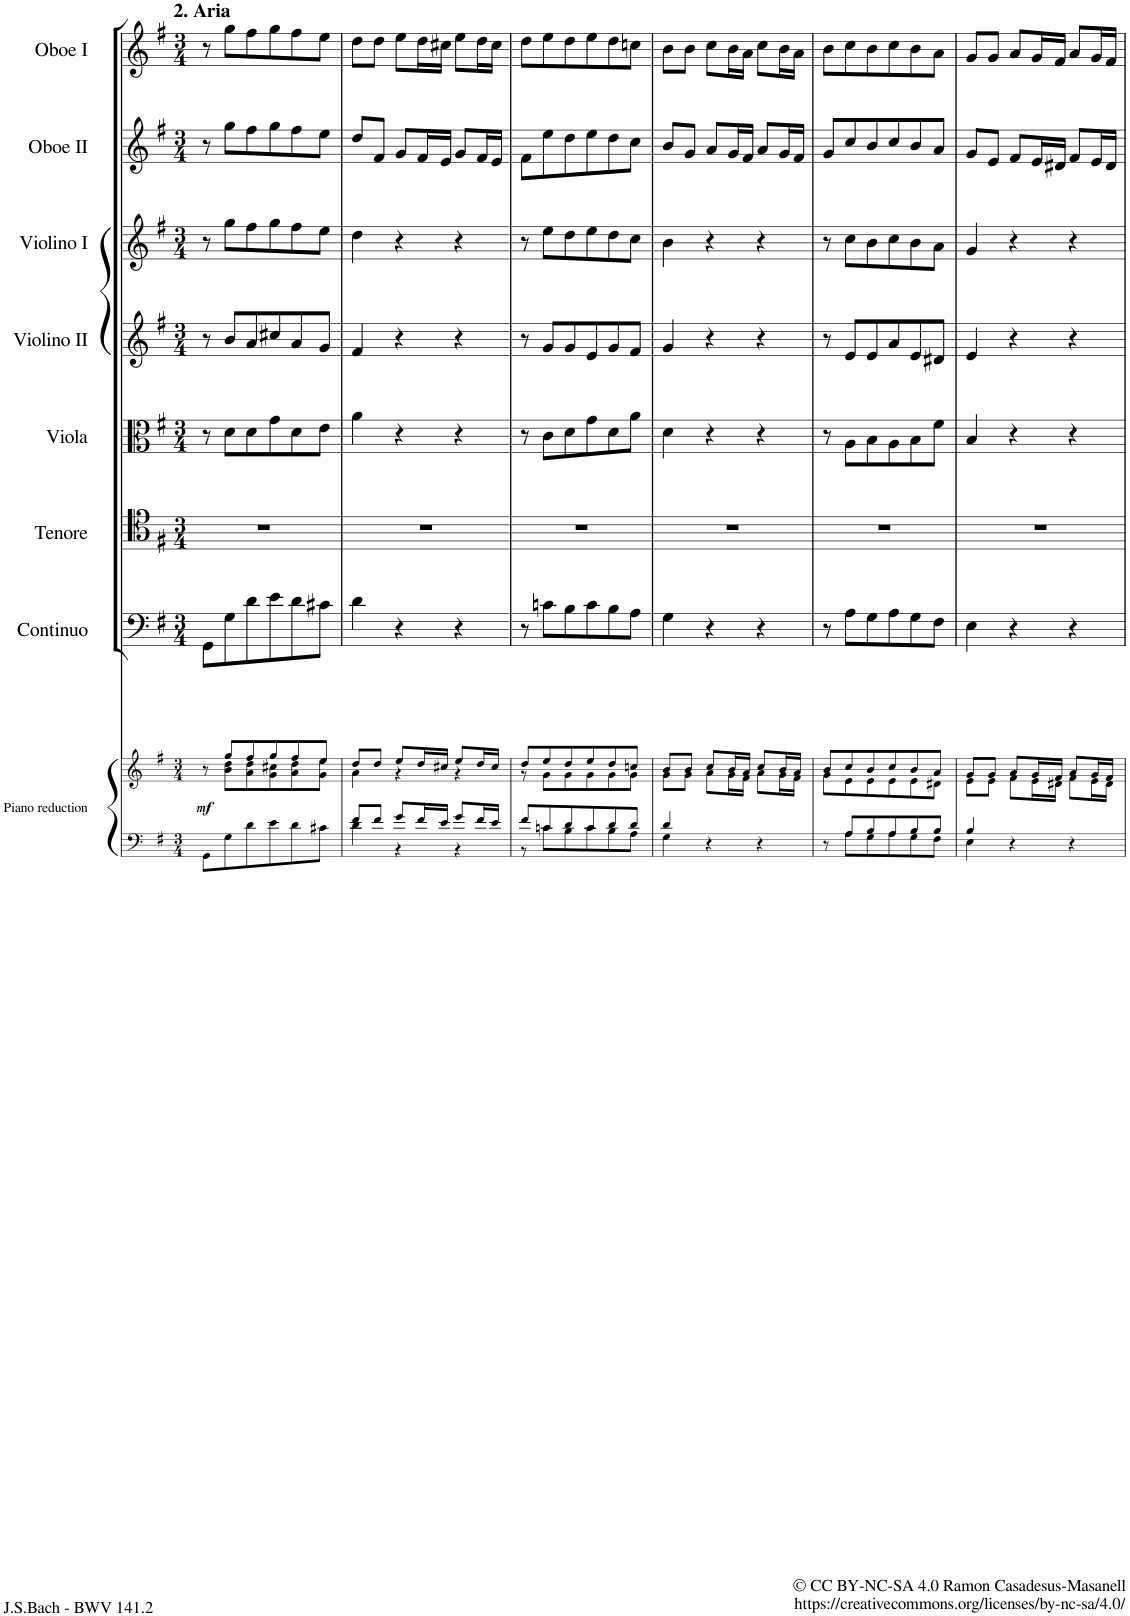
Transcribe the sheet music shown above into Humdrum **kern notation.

**kern	**kern	**dynam	**kern	**kern	**kern	**kern	**kern	**kern	**kern
*part8	*part8	*part8	*part7	*part6	*part5	*part4	*part3	*part2	*part1
*staff9	*staff8	*staff8/9	*staff7	*staff6	*staff5	*staff4	*staff3	*staff2	*staff1
*I"Piano reduction	*	*	*I"Continuo	*I"Tenore	*I"Viola	*I"Violino II	*I"Violino I	*I"Oboe II	*I"Oboe I
*I'Pno	*	*	*	*	*	*	*	*I'Ob	*I'Ob
*stria5	*stria5	*	*	*	*	*	*	*	*
*clefF4	*clefG2	*	*clefF4	*clefC4	*clefC3	*clefG2	*clefG2	*clefG2	*clefG2
*k[f#]	*k[f#]	*	*k[f#]	*k[f#]	*k[f#]	*k[f#]	*k[f#]	*k[f#]	*k[f#]
*M3/4	*M3/4	*	*M3/4	*M3/4	*M3/4	*M3/4	*M3/4	*M3/4	*M3/4
=1	=1	=1	=1	=1	=1	=1	=1	=1	=1
*	*^	*	*	*	*	*	*	*	*
!	!	!	!	!	!	!	!	!	!	!LO:TX:a:B:t=2. Aria
!	!	!	!LO:DY:b	!	!	!	!	!	!	!
8GG\L	8r	8ryy	mf	8GG\L	2.r	8r	8r	8r	8r	8r
8G\	8gg/L	8b\ 8dd\L	.	8G\	.	8d\L	8b/L	8gg\L	8gg\L	8gg\L
8d\	8ff#/	8a\ 8dd\	.	8d\	.	8d\	8a/	8ff#\	8ff#\	8ff#\
8e\	8gg/	8g\ 8cc#X\	.	8e\	.	8g\	8cc#X/	8gg\	8gg\	8gg\
8d\	8ff#/	8a\ 8dd\	.	8d\	.	8d\	8a/	8ff#\	8ff#\	8ff#\
8c#X\J	8ee/J	8g\ 8ee\J	.	8c#X\J	.	8e\J	8g/J	8ee\J	8ee\J	8ee\J
=2	=2	=2	=2	=2	=2	=2	=2	=2	=2	=2
*^	*	*	*	*	*	*	*	*	*	*
8f#/L	4d\	8dd/L	4a\	.	4d\	2.r	4a\	4f#/	4dd\	8dd/L	8dd\L
8f#/J	.	8dd/J	.	.	.	.	.	.	.	8f#/J	8dd\J
8g/L	4r	8ee/L	4r	.	4r	.	4r	4r	4r	8g/L	8ee\L
16f#/L	.	16dd/L	.	.	.	.	.	.	.	16f#/L	16dd\L
16e/JJ	.	16cc#X/JJ	.	.	.	.	.	.	.	16e/JJ	16cc#X\JJ
8g/L	4r	8ee/L	4r	.	4r	.	4r	4r	4r	8g/L	8ee\L
16f#/L	.	16dd/L	.	.	.	.	.	.	.	16f#/L	16dd\L
16e/JJ	.	16cc#/JJ	.	.	.	.	.	.	.	16e/JJ	16cc#\JJ
=3	=3	=3	=3	=3	=3	=3	=3	=3	=3	=3	=3
8f#/L	8r	8dd/L	8r	.	8r	2.r	8r	8r	8r	8f#\L	8dd\L
8c/	8cn\L	8ee/	8g\L	.	8cn\L	.	8c\L	8g/L	8ee\L	8ee\	8ee\
8d/	8B\	8dd/	8g\	.	8B\	.	8d\	8g/	8dd\	8dd\	8dd\
8c/	8c\	8ee/	8g\	.	8c\	.	8g\	8e/	8ee\	8ee\	8ee\
8d/	8B\	8dd/	8g\	.	8B\	.	8d\	8g/	8dd\	8dd\	8dd\
8d/J	8A\J	8ccn/J	8g\J	.	8A\J	.	8a\J	8f#/J	8cc\J	8cc\J	8ccn\J
=4	=4	=4	=4	=4	=4	=4	=4	=4	=4	=4	=4
4d/	4G\	8b/L	8g\L	.	4G\	2.r	4d\	4g/	4b\	8b/L	8b\L
.	.	8b/J	8g\J	.	.	.	.	.	.	8g/J	8b\J
4r	4ryy	8cc/L	8a\L	.	4r	.	4r	4r	4r	8a/L	8cc\L
.	.	16b/L	16g\L	.	.	.	.	.	.	16g/L	16b\L
.	.	16a/JJ	16f#\JJ	.	.	.	.	.	.	16f#/JJ	16a\JJ
4r	4ryy	8cc/L	8a\L	.	4r	.	4r	4r	4r	8a/L	8cc\L
.	.	16b/L	16g\L	.	.	.	.	.	.	16g/L	16b\L
.	.	16a/JJ	16f#\JJ	.	.	.	.	.	.	16f#/JJ	16a\JJ
=5	=5	=5	=5	=5	=5	=5	=5	=5	=5	=5	=5
8r	8ryy	8b/L	8g\L	.	8r	2.r	8r	8r	8r	8g/L	8b\L
8A/L	8A\L	8cc/	8e\	.	8A\L	.	8A\L	8e/L	8cc\L	8cc/	8cc\
8B/	8G\	8b/	8e\	.	8G\	.	8B\	8e/	8b\	8b/	8b\
8A/	8A\	8cc/	8e\	.	8A\	.	8A\	8a/	8cc\	8cc/	8cc\
8B/	8G\	8b/	8e\	.	8G\	.	8B\	8e/	8b\	8b/	8b\
8B/J	8F#\J	8a/J	8d#X\J	.	8F#\J	.	8f#\J	8d#X/J	8a\J	8a/J	8a\J
=6	=6	=6	=6	=6	=6	=6	=6	=6	=6	=6	=6
4B/	4E\	8g/L	8e\L	.	4E\	2.r	4B/	4e/	4g/	8g/L	8g/L
.	.	8g/J	8e\J	.	.	.	.	.	.	8e/J	8g/J
4r	4ryy	8a/L	8f#\L	.	4r	.	4r	4r	4r	8f#/L	8a/L
.	.	16g/L	16e\L	.	.	.	.	.	.	16e/L	16g/L
.	.	16f#/JJ	16d#X\JJ	.	.	.	.	.	.	16d#X/JJ	16f#/JJ
4r	4ryy	8a/L	8f#\L	.	4r	.	4r	4r	4r	8f#/L	8a/L
.	.	16g/L	16e\L	.	.	.	.	.	.	16e/L	16g/L
.	.	16f#/JJ	16d#\JJ	.	.	.	.	.	.	16d#/JJ	16f#/JJ
*v	*v	*	*	*	*	*	*	*	*	*	*
*	*v	*v	*	*	*	*	*	*	*	*
=	=	=	=	=	=	=	=	=	=
*-	*-	*-	*-	*-	*-	*-	*-	*-	*-
